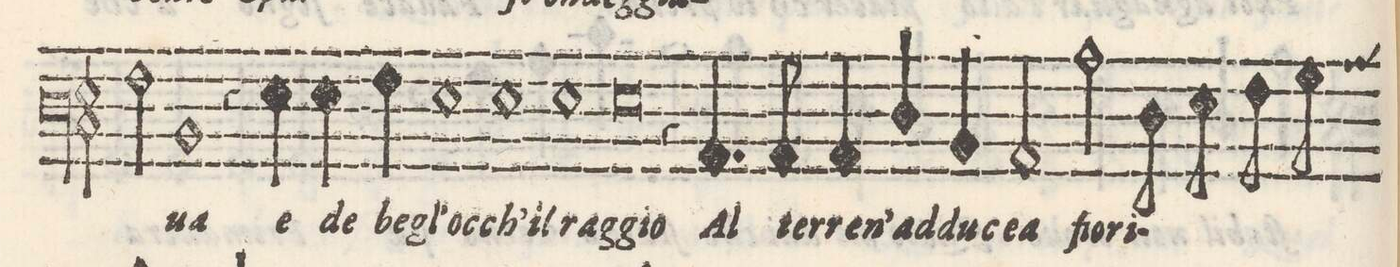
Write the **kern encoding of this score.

**kern	**text
*I"BASSO	*
*clefF3	*
*k[]	*
*met(C)	*
*M2/1	*
2A\	.
1D	-ua
=9-	=9-
4r	.
4G\	e
4G\	de
4A\	beg-
1G	-l`oc-
=10-	=10-
1G	-ch`il
1G	rag-
=11-	=11-
0G	-gio
=12-	=12-
4r	.
4.C/	Al
8C/	ter-
4C/	-ren-
4F/	-`ad
4D/	duc-
2C/	-ea
=13-	=13-
2c\	fio-
8F\	-ri-
8G\	.
8A\	.
8B\	.
*-	*-
